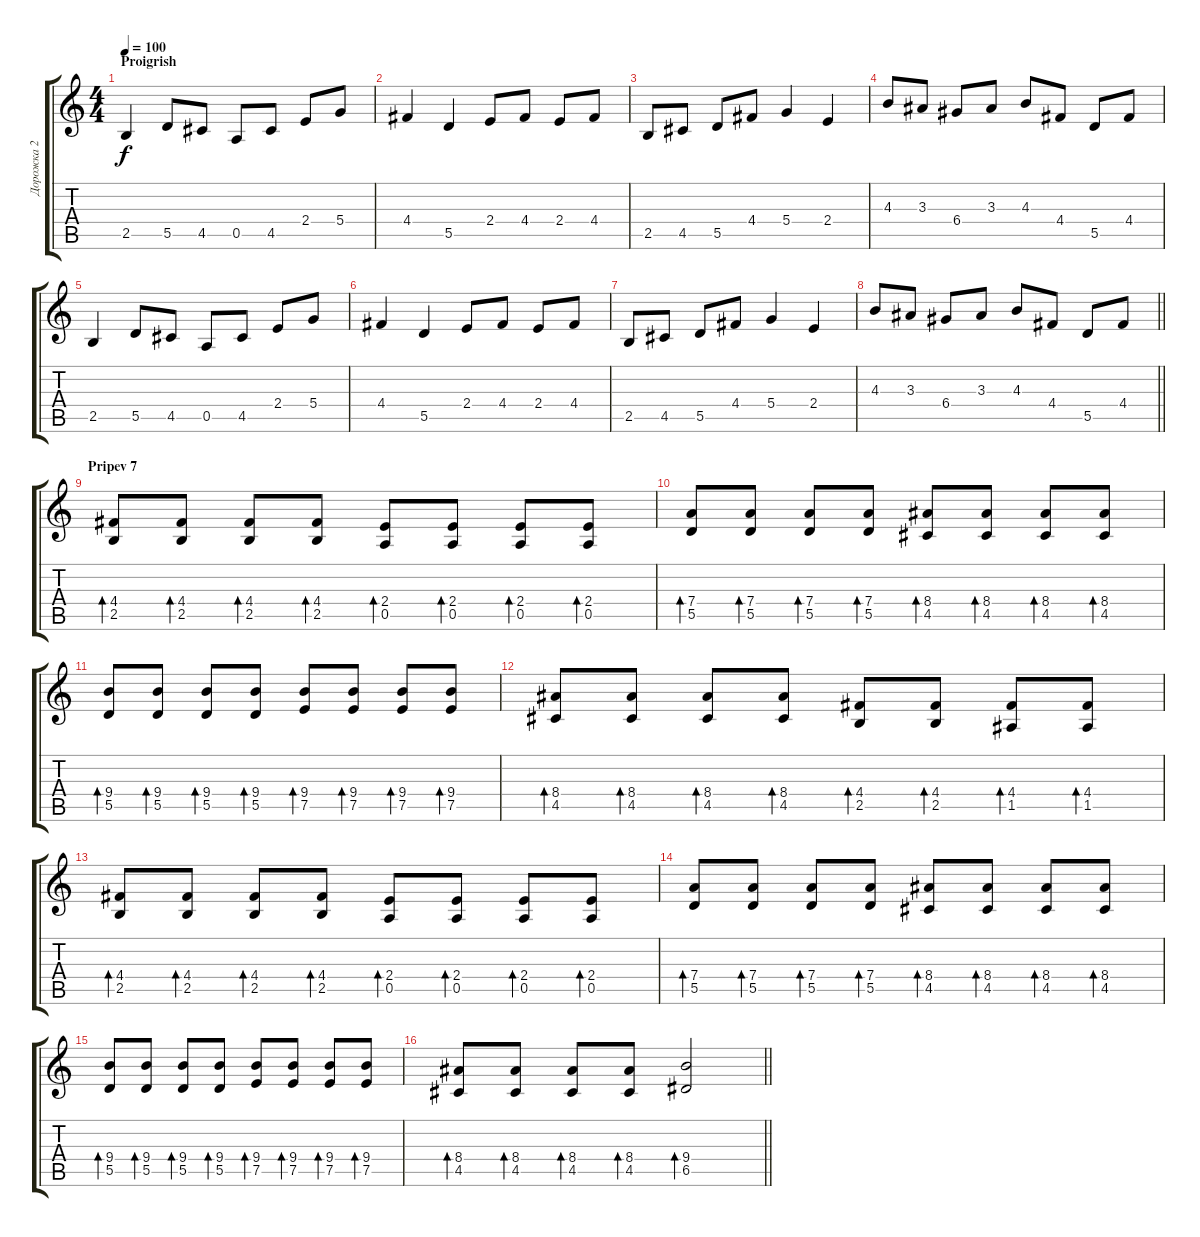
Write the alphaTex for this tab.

\track ("Дорожка 2" "Дорожка 2") {instrument acousticguitarsteel}
\staff {score tabs}
\tuning (E4 B3 G3 D3 A2 E2) {hide}
\ts (4 4)
\section ("" "Proigrish")
\tempo 100
\clef g2
\ks c
2.5.4{dy f} 5.5.8 4.5.8 0.5.8 4.5.8 2.4.8 5.4.8 |
4.4.4 5.5.4 2.4.8 4.4.8 2.4.8 4.4.8 |
2.5.8 4.5.8 5.5.8 4.4.8 5.4.4 2.4.4 |
4.3.8 3.3.8 6.4.8 3.3.8 4.3.8 4.4.8 5.5.8 4.4.8 |
2.5.4 5.5.8 4.5.8 0.5.8 4.5.8 2.4.8 5.4.8 |
4.4.4 5.5.4 2.4.8 4.4.8 2.4.8 4.4.8 |
2.5.8 4.5.8 5.5.8 4.4.8 5.4.4 2.4.4 |
\barLineRight lightlight
4.3.8 3.3.8 6.4.8 3.3.8 4.3.8 4.4.8 5.5.8 4.4.8 |
\section ("" "Pripev 7")
(4.4 2.5).8{bd 60} (4.4 2.5).8{bd 60} (4.4 2.5).8{bd 60} (4.4 2.5).8{bd 60} (2.4 0.5).8{bd 60} (2.4 0.5).8{bd 60} (2.4 0.5).8{bd 60} (2.4 0.5).8{bd 60} |
(7.4 5.5).8{bd 60} (7.4 5.5).8{bd 60} (7.4 5.5).8{bd 60} (7.4 5.5).8{bd 60} (8.4 4.5).8{bd 60} (8.4 4.5).8{bd 60} (8.4 4.5).8{bd 60} (8.4 4.5).8{bd 60} |
(9.4 5.5).8{bd 60} (9.4 5.5).8{bd 60} (9.4 5.5).8{bd 60} (9.4 5.5).8{bd 60} (9.4 7.5).8{bd 60} (9.4 7.5).8{bd 60} (9.4 7.5).8{bd 60} (9.4 7.5).8{bd 60} |
(8.4 4.5).8{bd 60} (8.4 4.5).8{bd 60} (8.4 4.5).8{bd 60} (8.4 4.5).8{bd 60} (4.4 2.5).8{bd 60} (4.4 2.5).8{bd 60} (4.4 1.5).8{bd 60} (4.4 1.5).8{bd 60} |
(4.4 2.5).8{bd 60} (4.4 2.5).8{bd 60} (4.4 2.5).8{bd 60} (4.4 2.5).8{bd 60} (2.4 0.5).8{bd 60} (2.4 0.5).8{bd 60} (2.4 0.5).8{bd 60} (2.4 0.5).8{bd 60} |
(7.4 5.5).8{bd 60} (7.4 5.5).8{bd 60} (7.4 5.5).8{bd 60} (7.4 5.5).8{bd 60} (8.4 4.5).8{bd 60} (8.4 4.5).8{bd 60} (8.4 4.5).8{bd 60} (8.4 4.5).8{bd 60} |
(9.4 5.5).8{bd 60} (9.4 5.5).8{bd 60} (9.4 5.5).8{bd 60} (9.4 5.5).8{bd 60} (9.4 7.5).8{bd 60} (9.4 7.5).8{bd 60} (9.4 7.5).8{bd 60} (9.4 7.5).8{bd 60} |
\barLineRight lightlight
(8.4 4.5).8{bd 60} (8.4 4.5).8{bd 60} (8.4 4.5).8{bd 60} (8.4 4.5).8{bd 60} (9.4 6.5).2{bd 60}
